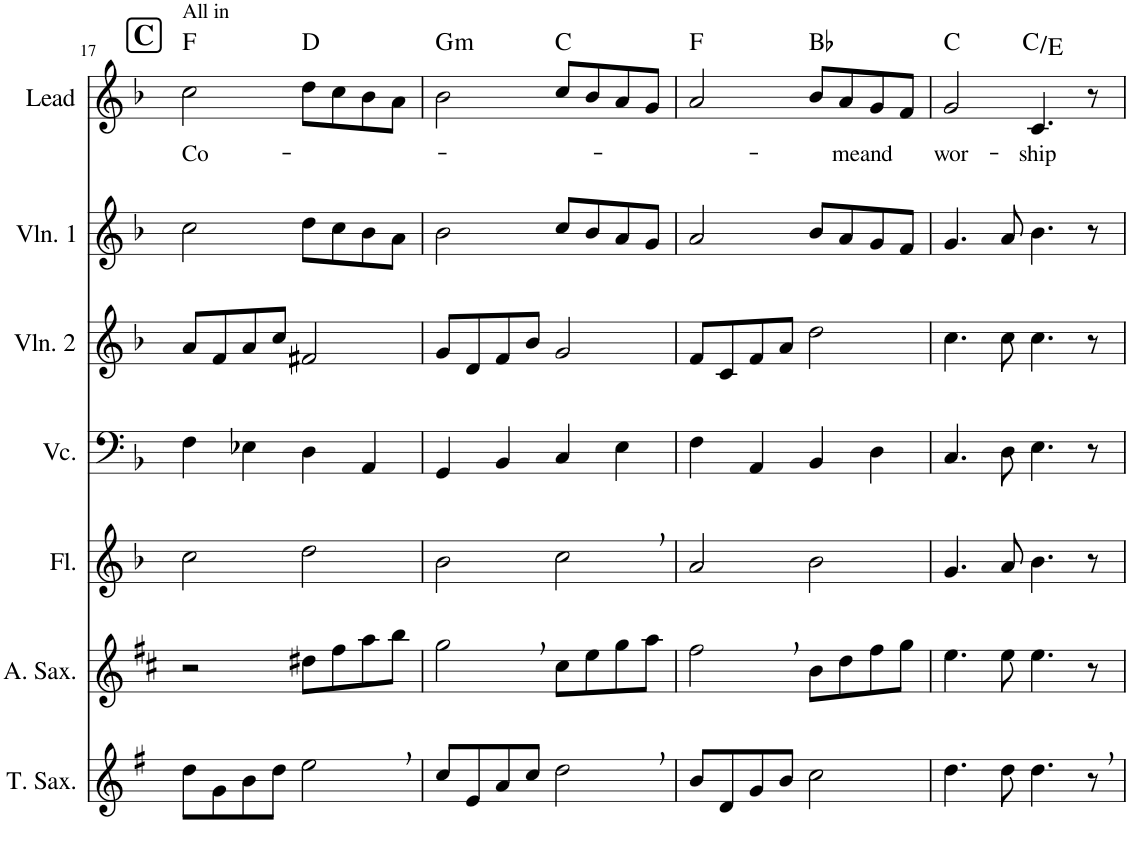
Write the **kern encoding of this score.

**kern	**kern	**kern	**kern	**kern	**kern	**kern	**text	**harte
*part7	*part6	*part5	*part4	*part3	*part2	*part1	*part1	*part1
*staff7	*staff6	*staff5	*staff4	*staff3	*staff2	*staff1	*staff1	*
*I"Tenor Saxophone	*I"Alto Saxophone	*I"Flute	*I"Violoncello	*I"Violin 2	*I"Violin 1	*I"Lead	*	*
*I'T. Sax.	*I'A. Sax.	*I'Fl.	*I'Vc.	*I'Vln. 2	*I'Vln. 1	*I'Lead	*	*
!!LO:PB:g=z
*clefG2	*clefG2	*clefG2	*clefF4	*clefG2	*clefG2	*clefG2	*	*
*Trd8c14	*Trd5c9	*	*	*	*	*	*	*
*k[f#]	*k[f#c#]	*k[b-]	*k[b-]	*k[b-]	*k[b-]	*k[b-]	*	*
*M4/4	*M4/4	*M4/4	*M4/4	*M4/4	*M4/4	*M4/4	*	*
!!LO:REH:place=s1:a:B:cj:fs=14:t=C
=17	=17	=17	=17	=17	=17	=17	=17	=17
!	!	!	!	!	!	!LO:TX:a:t=All in	!	!
!	!	!	!	!	!	!	!LO:LY:b	!LO:H:n=2:kt=N.C.
8dd\L	2r	2cc\	4F\	8a/L	2cc\	2cc\	Co-	F:maj N
8g\	.	.	.	8f/	.	.	.	.
8b\	.	.	4E-X\	8a/	.	.	.	.
8dd\J	.	.	.	8cc/J	.	.	.	.
2ee,\	8dd#X\L	2dd\	4D\	2f#X/	8dd\L	8dd\L	.	D:maj
.	8ff#\	.	.	.	8cc\	8cc\	.	.
.	8aa\	.	4AA/	.	8b-\	8b-\	.	.
.	8bb\J	.	.	.	8a\J	8a\J	.	.
=18	=18	=18	=18	=18	=18	=18	=18	=18
!	!	!	!	!	!	!	!	!LO:H:kt=m
8cc/L	2gg,\	2b-\	4GG/	8g/L	2b-\	2b-\	.	G:min
8e/	.	.	.	8d/	.	.	.	.
8a/	.	.	4BB-/	8f/	.	.	.	.
8cc/J	.	.	.	8b-/J	.	.	.	.
2dd,\	8cc#\L	2cc,\	4C/	2g/	8cc/L	8cc/L	.	C:maj
.	8ee\	.	.	.	8b-/	8b-/	.	.
.	8gg\	.	4E\	.	8a/	8a/	.	.
.	8aa\J	.	.	.	8g/J	8g/J	.	.
=19	=19	=19	=19	=19	=19	=19	=19	=19
8b/L	2ff#,\	2a/	4F\	8f/L	2a/	2a/	.	F:maj
8d/	.	.	.	8c/	.	.	.	.
8g/	.	.	4AA/	8f/	.	.	.	.
8b/J	.	.	.	8a/J	.	.	.	.
2cc\	8b\L	2b-\	4BB-/	2dd\	8b-/L	8b-/L	.	Bb:maj
!	!	!	!	!	!	!	!LO:LY:b	!
.	8dd\	.	.	.	8a/	8a/	-me	.
!	!	!	!	!	!	!	!LO:LY:b	!
.	8ff#\	.	4D\	.	8g/	8g/	and	.
.	8gg\J	.	.	.	8f/J	8f/J	.	.
=20	=20	=20	=20	=20	=20	=20	=20	=20
!	!	!	!	!	!	!	!LO:LY:b	!
4.dd\	4.ee\	4.g/	4.C/	4.cc\	4.g/	2g/	wor-	C:maj
8dd\	8ee\	8a/	8D\	8cc\	8a/	.	.	.
!	!	!	!	!	!	!	!LO:LY:b	!
4.dd\	4.ee\	4.b-\	4.E\	4.cc\	4.b-\	4.c/	-ship	C:maj/3
8r	8r	8r	8r	8r	8r	8r	.	.
=	=	=	=	=	=	=	=	=
*-	*-	*-	*-	*-	*-	*-	*-	*-
